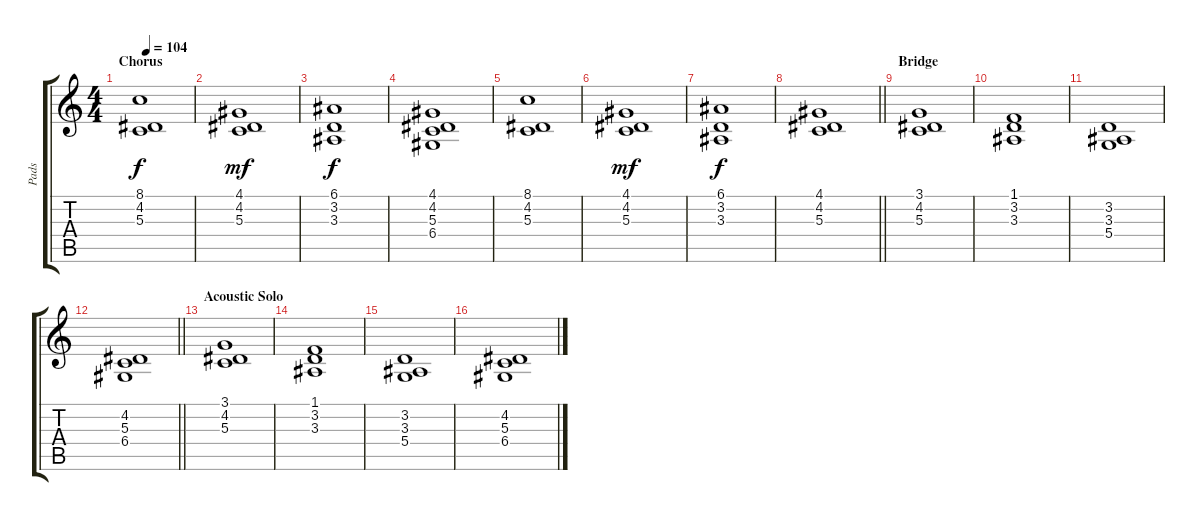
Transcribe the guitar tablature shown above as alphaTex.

\track ("Pads" "Pads") {instrument stringensemble2}
\staff {score tabs}
\tuning (E4 B3 G3 D3 A2 E2) {hide}
\ts (4 4)
\section ("" "Chorus")
\tempo 104
\clef g2
\ks c
(8.1 4.2 5.3).1{dy f} |
(4.1 4.2 5.3).1{dy mf} |
(6.1 3.2 3.3).1{dy f} |
(4.1 4.2 5.3 6.4).1 |
(8.1 4.2 5.3).1 |
(4.1 4.2 5.3).1{dy mf} |
(6.1 3.2 3.3).1{dy f} |
\barLineRight lightlight
(4.1 4.2 5.3).1 |
\section ("" "Bridge")
(3.1 4.2 5.3).1 |
(1.1 3.2 3.3).1 |
(3.2 3.3 5.4).1 |
\barLineRight lightlight
(4.2 5.3 6.4).1 |
\section ("" "Acoustic Solo")
(3.1 4.2 5.3).1 |
(1.1 3.2 3.3).1 |
(3.2 3.3 5.4).1 |
(4.2 5.3 6.4).1
